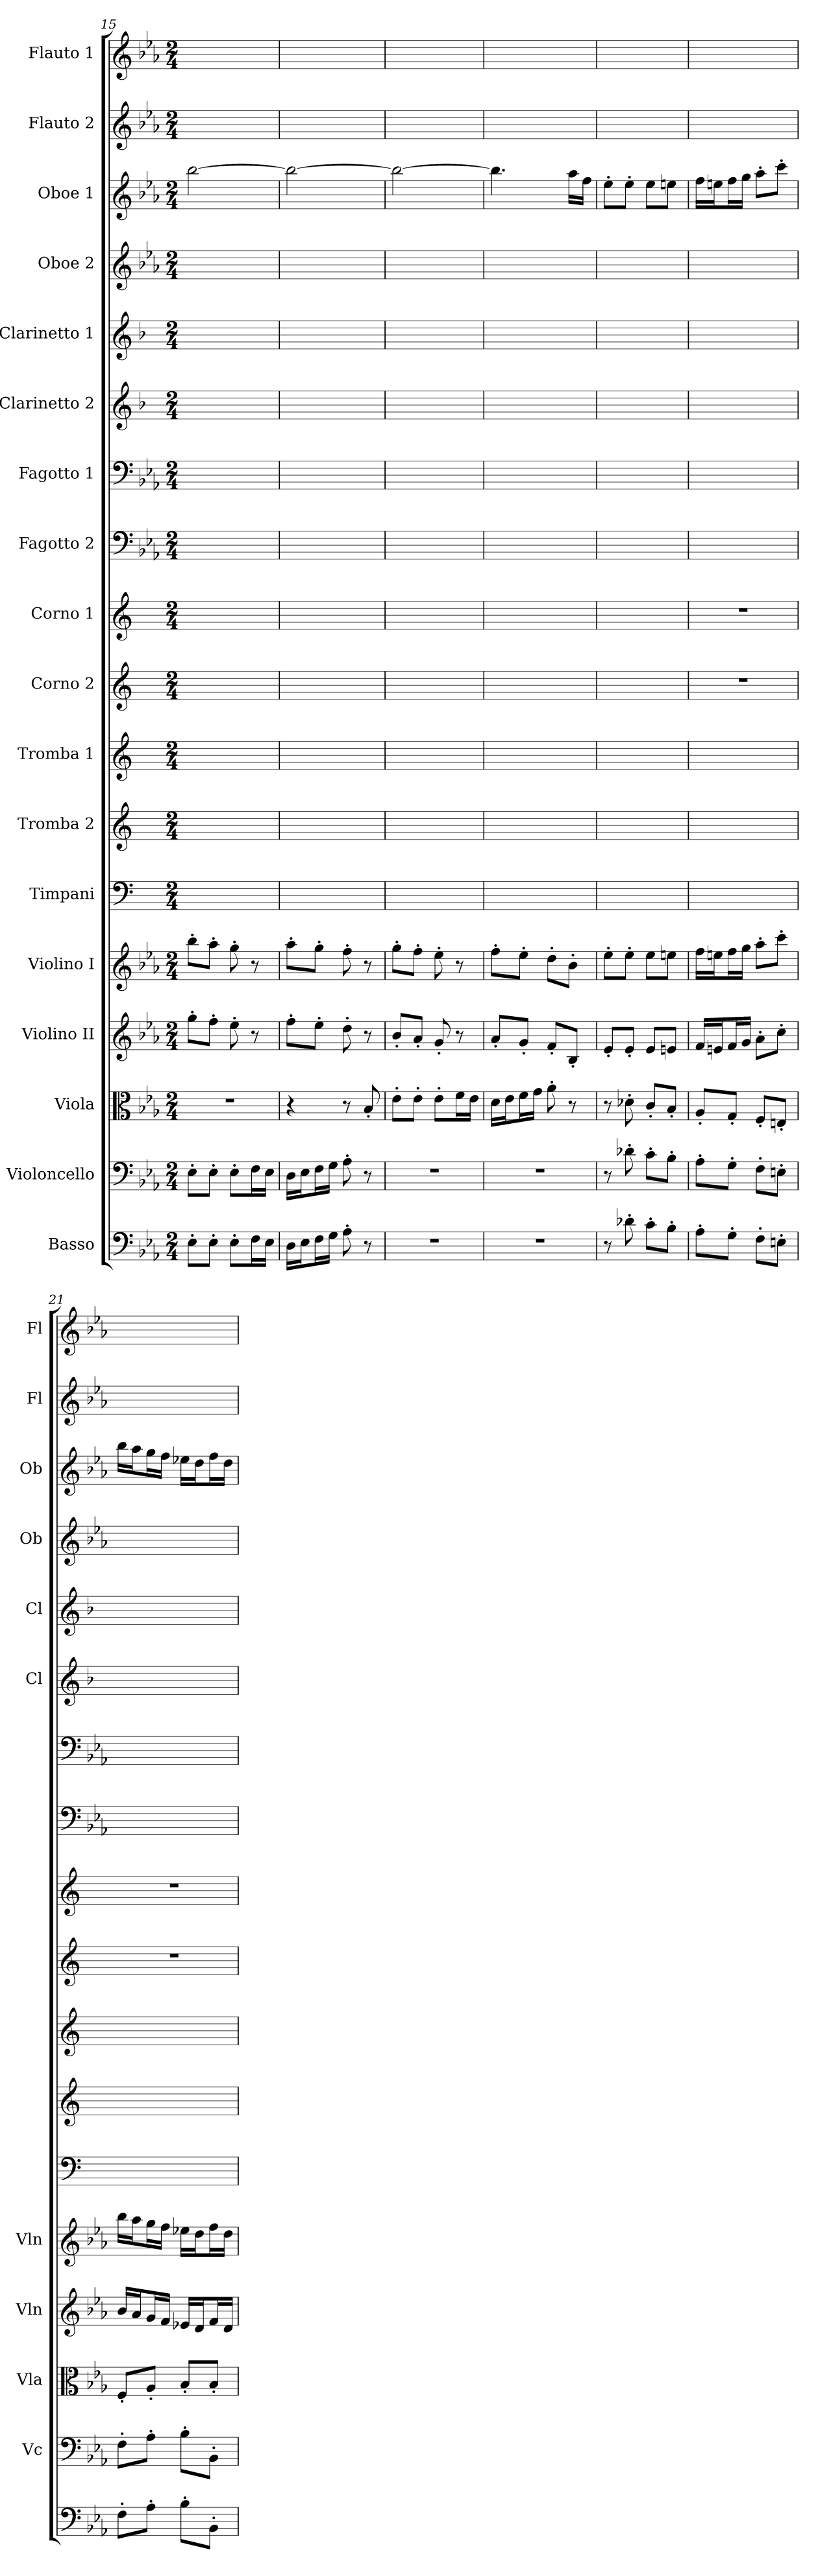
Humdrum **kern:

**kern	**kern	**kern	**kern	**kern	**kern	**kern	**kern	**kern	**kern	**kern	**kern	**kern	**kern	**kern	**kern	**kern	**kern
*part18	*part17	*part16	*part15	*part14	*part13	*part12	*part11	*part10	*part9	*part8	*part7	*part6	*part5	*part4	*part3	*part2	*part1
*staff18	*staff17	*staff16	*staff15	*staff14	*staff13	*staff12	*staff11	*staff10	*staff9	*staff8	*staff7	*staff6	*staff5	*staff4	*staff3	*staff2	*staff1
*I"Basso	*I"Violoncello	*I"Viola	*I"Violino II	*I"Violino I	*I"Timpani	*I"Tromba 2	*I"Tromba 1	*I"Corno 2	*I"Corno 1	*I"Fagotto 2	*I"Fagotto 1	*I"Clarinetto 2	*I"Clarinetto 1	*I"Oboe 2	*I"Oboe 1	*I"Flauto 2	*I"Flauto 1
*	*I'Vc	*I'Vla	*I'Vln	*I'Vln	*	*	*	*	*	*	*	*I'Cl	*I'Cl	*I'Ob	*I'Ob	*I'Fl	*I'Fl
*clefF4	*clefF4	*clefC3	*clefG2	*clefG2	*clefF4	*clefG2	*clefG2	*clefG2	*clefG2	*clefF4	*clefF4	*clefG2	*clefG2	*clefG2	*clefG2	*clefG2	*clefG2
*ITrd7c12	*	*	*	*	*	*ITrd-2c-3	*ITrd-2c-3	*ITrd5c9	*ITrd5c9	*	*	*ITrd1c2	*ITrd1c2	*	*	*	*
*k[b-e-a-]	*k[b-e-a-]	*k[b-e-a-]	*k[b-e-a-]	*k[b-e-a-]	*	*	*	*	*	*k[b-e-a-]	*k[b-e-a-]	*k[b-e-a-]	*k[b-e-a-]	*k[b-e-a-]	*k[b-e-a-]	*k[b-e-a-]	*k[b-e-a-]
*M2/4	*M2/4	*M2/4	*M2/4	*M2/4	*M2/4	*M2/4	*M2/4	*M2/4	*M2/4	*M2/4	*M2/4	*M2/4	*M2/4	*M2/4	*M2/4	*M2/4	*M2/4
=15	=15	=15	=15	=15	=15	=15	=15	=15	=15	=15	=15	=15	=15	=15	=15	=15	=15
8EE-'\L	8E-'\L	2r	8gg'\L	8bb-'\L	2ryy	2ryy	2ryy	2ryy	2ryy	2ryy	2ryy	2ryy	2ryy	2ryy	[2bb-	2ryy	2ryy
8EE-'\J	8E-'\J	.	8ff'\J	8aa-'\J	.	.	.	.	.	.	.	.	.	.	.	.	.
8EE-'\L	8E-'\L	.	8ee-'	8gg'	.	.	.	.	.	.	.	.	.	.	.	.	.
16FF\L	16F\L	.	8r	8r	.	.	.	.	.	.	.	.	.	.	.	.	.
16EE-\JJ	16E-\JJ	.	.	.	.	.	.	.	.	.	.	.	.	.	.	.	.
=16	=16	=16	=16	=16	=16	=16	=16	=16	=16	=16	=16	=16	=16	=16	=16	=16	=16
16DD\LL	16D\LL	4r	8ff'\L	8aa-'\L	2ryy	2ryy	2ryy	2ryy	2ryy	2ryy	2ryy	2ryy	2ryy	2ryy	2bb-_	2ryy	2ryy
16EE-\J	16E-\J	.	.	.	.	.	.	.	.	.	.	.	.	.	.	.	.
16FF\L	16F\L	.	8ee-'\J	8gg'\J	.	.	.	.	.	.	.	.	.	.	.	.	.
16GG\JJ	16G\JJ	.	.	.	.	.	.	.	.	.	.	.	.	.	.	.	.
8AA-'	8A-'	8r	8dd'	8ff'	.	.	.	.	.	.	.	.	.	.	.	.	.
8r	8r	8B-'	8r	8r	.	.	.	.	.	.	.	.	.	.	.	.	.
=17	=17	=17	=17	=17	=17	=17	=17	=17	=17	=17	=17	=17	=17	=17	=17	=17	=17
2r	2r	8e-'\L	8b-'/L	8gg'\L	2ryy	2ryy	2ryy	2ryy	2ryy	2ryy	2ryy	2ryy	2ryy	2ryy	2bb-_	2ryy	2ryy
.	.	8e-'\J	8a-'/J	8ff'\J	.	.	.	.	.	.	.	.	.	.	.	.	.
.	.	8e-'\L	8g'	8ee-'	.	.	.	.	.	.	.	.	.	.	.	.	.
.	.	16f\L	8r	8r	.	.	.	.	.	.	.	.	.	.	.	.	.
.	.	16e-\JJ	.	.	.	.	.	.	.	.	.	.	.	.	.	.	.
=18	=18	=18	=18	=18	=18	=18	=18	=18	=18	=18	=18	=18	=18	=18	=18	=18	=18
2r	2r	16d\LL	8a-'/L	8ff'\L	2ryy	2ryy	2ryy	2ryy	2ryy	2ryy	2ryy	2ryy	2ryy	2ryy	4.bb-]	2ryy	2ryy
.	.	16e-\J	.	.	.	.	.	.	.	.	.	.	.	.	.	.	.
.	.	16f\L	8g'/J	8ee-'\J	.	.	.	.	.	.	.	.	.	.	.	.	.
.	.	16g\JJ	.	.	.	.	.	.	.	.	.	.	.	.	.	.	.
.	.	8a-'	8f'/L	8dd'\L	.	.	.	.	.	.	.	.	.	.	.	.	.
.	.	8r	8B-'/J	8b-'\J	.	.	.	.	.	.	.	.	.	.	16aa-\LL	.	.
.	.	.	.	.	.	.	.	.	.	.	.	.	.	.	16ff\JJ	.	.
=19	=19	=19	=19	=19	=19	=19	=19	=19	=19	=19	=19	=19	=19	=19	=19	=19	=19
8r	8r	8r	8e-'/L	8ee-'\L	2ryy	2ryy	2ryy	2ryy	2ryy	2ryy	2ryy	2ryy	2ryy	2ryy	8ee-'\L	2ryy	2ryy
8D-X'	8d-X'	8d-X'	8e-'/J	8ee-'\J	.	.	.	.	.	.	.	.	.	.	8ee-'\J	.	.
8C'\L	8c'\L	8c'/L	8e-/L	8ee-\L	.	.	.	.	.	.	.	.	.	.	8ee-\L	.	.
8BB-'\J	8B-'\J	8B-'/J	8en/J	8een\J	.	.	.	.	.	.	.	.	.	.	8een\J	.	.
=20	=20	=20	=20	=20	=20	=20	=20	=20	=20	=20	=20	=20	=20	=20	=20	=20	=20
8AA-'\L	8A-'\L	8A-'/L	16f/LL	16ff\LL	2ryy	2ryy	2ryy	2r	2r	2ryy	2ryy	2ryy	2ryy	2ryy	16ff\LL	2ryy	2ryy
.	.	.	16en/J	16een\J	.	.	.	.	.	.	.	.	.	.	16een\J	.	.
8GG'\J	8G'\J	8G'/J	16f/L	16ff\L	.	.	.	.	.	.	.	.	.	.	16ff\L	.	.
.	.	.	16g/JJ	16gg\JJ	.	.	.	.	.	.	.	.	.	.	16gg\JJ	.	.
8FF'\L	8F'\L	8F'/L	8a-'\L	8aa-'\L	.	.	.	.	.	.	.	.	.	.	8aa-'\L	.	.
8EEn'\J	8En'\J	8En'/J	8cc'\J	8ccc'\J	.	.	.	.	.	.	.	.	.	.	8ccc'\J	.	.
=21	=21	=21	=21	=21	=21	=21	=21	=21	=21	=21	=21	=21	=21	=21	=21	=21	=21
8FF'\L	8F'\L	8F'/L	16b-/LL	16bb-\LL	2ryy	2ryy	2ryy	2r	2r	2ryy	2ryy	2ryy	2ryy	2ryy	16bb-\LL	2ryy	2ryy
.	.	.	16a-/J	16aa-\J	.	.	.	.	.	.	.	.	.	.	16aa-\J	.	.
8AA-'\J	8A-'\J	8A-'/J	16g/L	16gg\L	.	.	.	.	.	.	.	.	.	.	16gg\L	.	.
.	.	.	16f/JJ	16ff\JJ	.	.	.	.	.	.	.	.	.	.	16ff\JJ	.	.
8BB-'\L	8B-'\L	8B-'/L	16e-X/LL	16ee-X\LL	.	.	.	.	.	.	.	.	.	.	16ee-X\LL	.	.
.	.	.	16d/J	16dd\J	.	.	.	.	.	.	.	.	.	.	16dd\J	.	.
8BBB-'\J	8BB-'\J	8B-'/J	16f/L	16ff\L	.	.	.	.	.	.	.	.	.	.	16ff\L	.	.
.	.	.	16d/JJ	16dd\JJ	.	.	.	.	.	.	.	.	.	.	16dd\JJ	.	.
=	=	=	=	=	=	=	=	=	=	=	=	=	=	=	=	=	=
*-	*-	*-	*-	*-	*-	*-	*-	*-	*-	*-	*-	*-	*-	*-	*-	*-	*-
